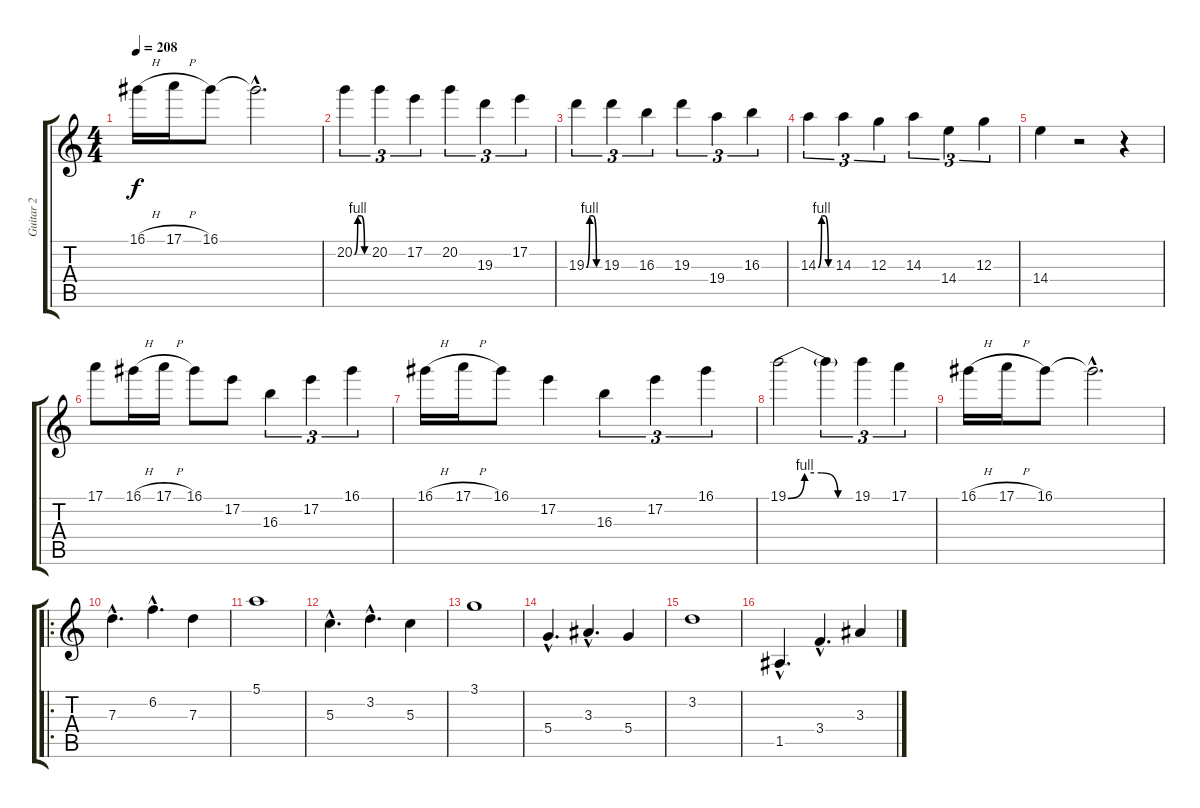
\track ("Guitar 2" "Guitar 2") {instrument distortionguitar}
\staff {score tabs}
\tuning (E4 B3 G3 D3 A2 E2) {hide}
\ts (4 4)
\tempo 208
\clef g2
\ks c
16.1{h}.16{dy f} 17.1{h}.16 16.1.8 16.1{hac t}.2{d} |
20.2{be (custom 0 0 15 4 30 4 45 0 60 0)}.4{tu (3 2)} 20.2.4{tu (3 2)} 17.2.4{tu (3 2)} 20.2.4{tu (3 2)} 19.3.4{tu (3 2)} 17.2.4{tu (3 2)} |
19.3{be (custom 0 0 15 4 30 4 45 0 60 0)}.4{tu (3 2)} 19.3.4{tu (3 2)} 16.3.4{tu (3 2)} 19.3.4{tu (3 2)} 19.4.4{tu (3 2)} 16.3.4{tu (3 2)} |
14.3{be (custom 0 0 15 4 30 4 45 0 60 0)}.4{tu (3 2)} 14.3.4{tu (3 2)} 12.3.4{tu (3 2)} 14.3.4{tu (3 2)} 14.4.4{tu (3 2)} 12.3.4{tu (3 2)} |
14.4.4 r.2 r.4 |
17.1.8 16.1{h}.16 17.1{h}.16 16.1.8 17.2.8 16.3.4{tu (3 2)} 17.2.4{tu (3 2)} 16.1.4{tu (3 2)} |
16.1{h}.16 17.1{h}.16 16.1.8 17.2.4 16.3.4{tu (3 2)} 17.2.4{tu (3 2)} 16.1.4{tu (3 2)} |
19.1{be (custom 0 0 15 4 30 4 45 0 60 0)}.2 19.1{t}.4{tu (3 2)} 19.1.4{tu (3 2)} 17.1.4{tu (3 2)} |
16.1{h}.16 17.1{h}.16 16.1.8 16.1{hac t}.2{d} |
\ro
7.3{hac}.4{d} 6.2{hac}.4{d} 7.3.4 |
5.1.1 |
5.3{hac}.4{d} 3.2{hac}.4{d} 5.3.4 |
3.1.1 |
5.4{hac}.4{d} 3.3{hac}.4{d} 5.4.4 |
3.2.1 |
1.5{hac}.4{d} 3.4{hac}.4{d} 3.3.4
